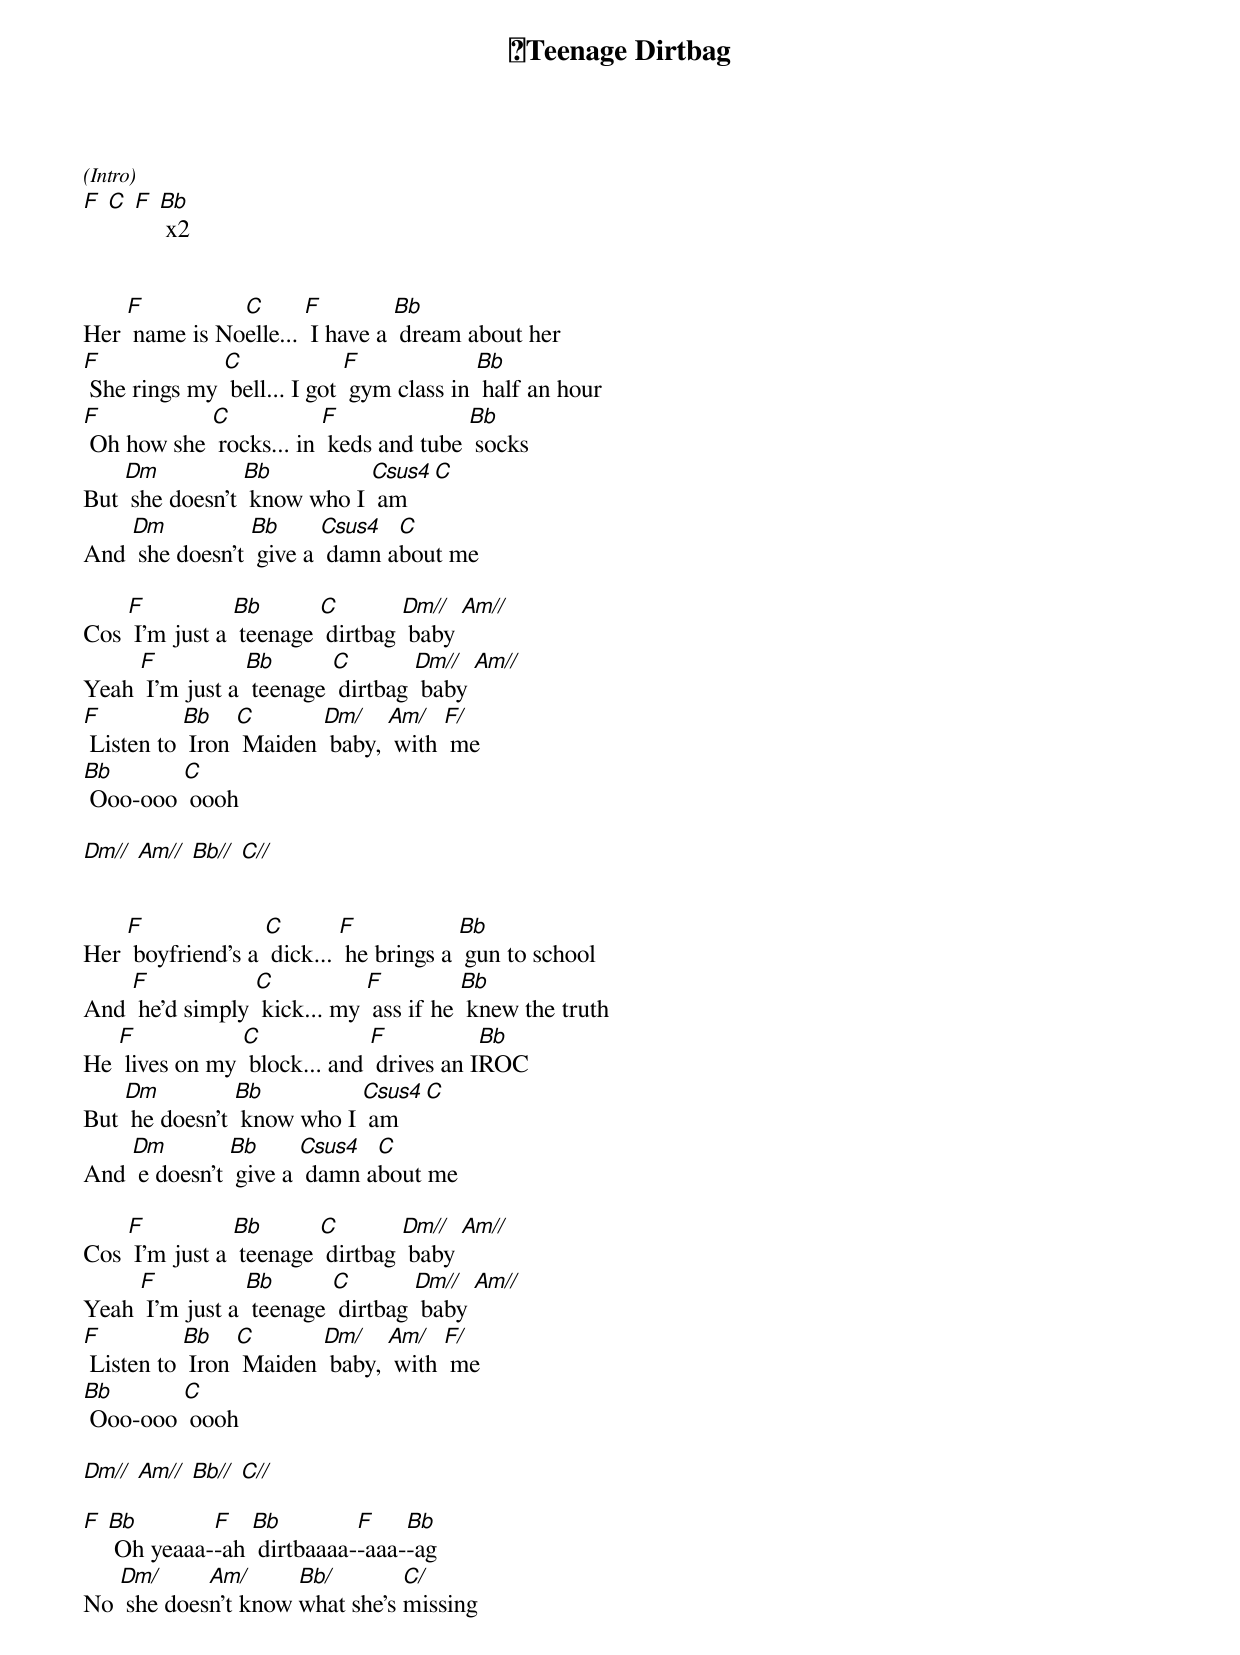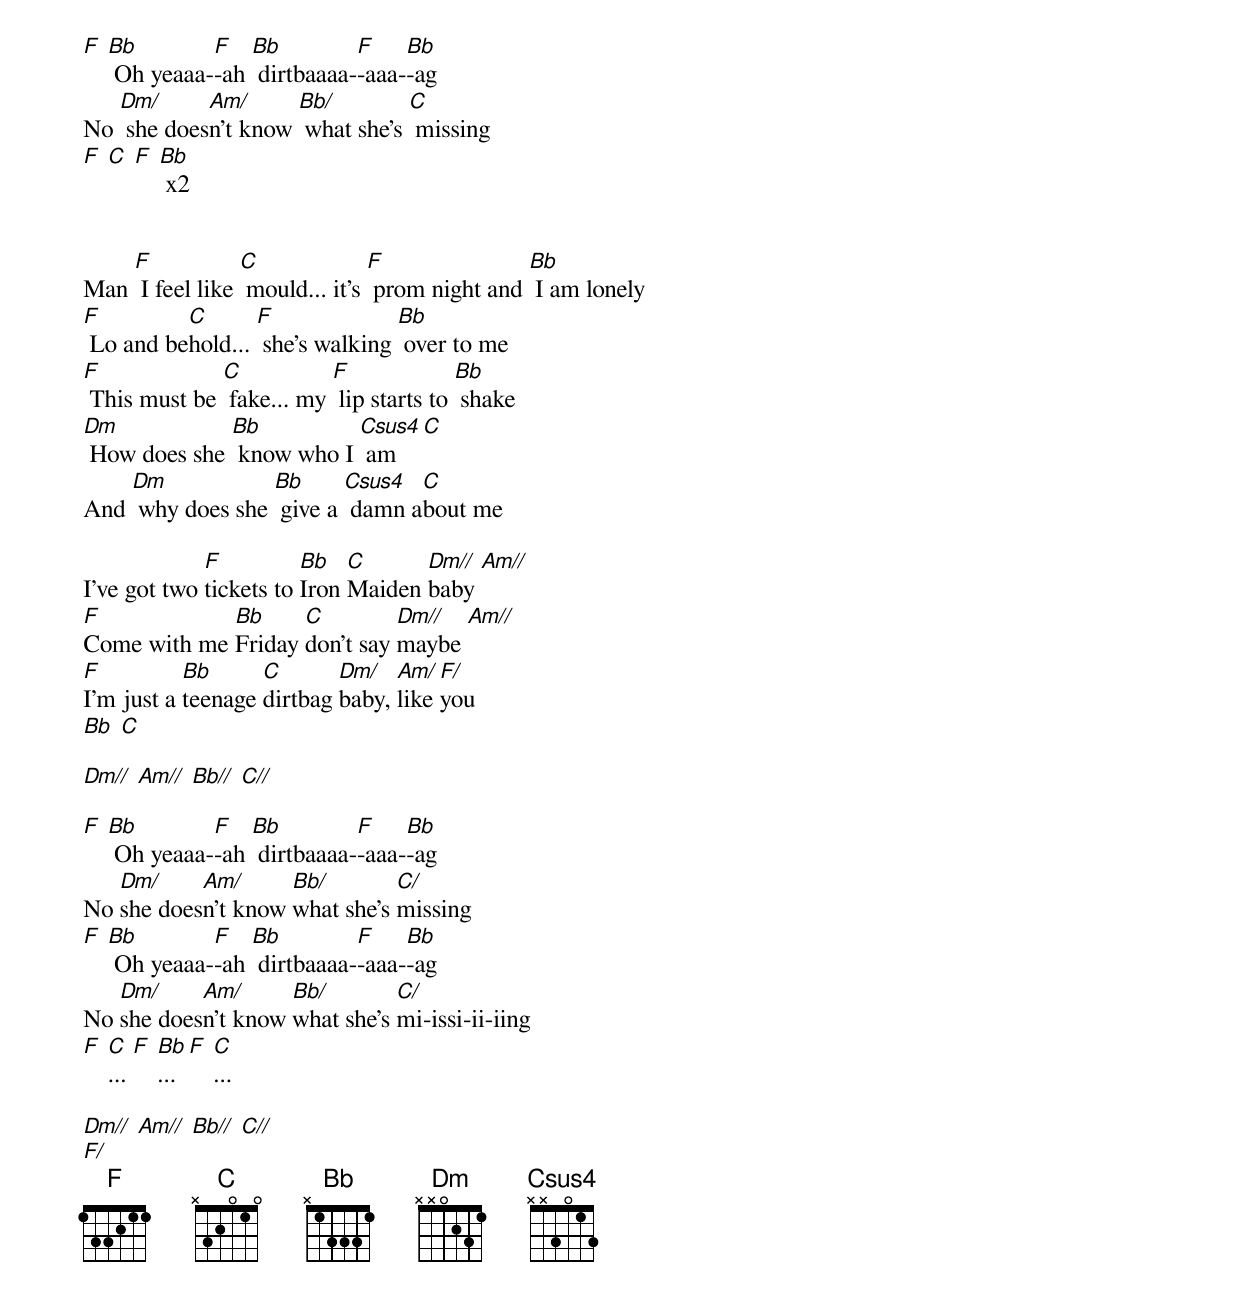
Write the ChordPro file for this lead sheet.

{t:🔥Teenage Dirtbag}
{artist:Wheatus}
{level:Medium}
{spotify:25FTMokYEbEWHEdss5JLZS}
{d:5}

<small><i>(Intro)</i></small>
[F] [C] [F] [Bb] x2


Her [F] name is No[C]elle... [F] I have a [Bb] dream about her
[F] She rings my [C] bell... I got [F] gym class in [Bb] half an hour
[F] Oh how she [C] rocks... in [F] keds and tube [Bb] socks
But [Dm] she doesn’t [Bb] know who I [Csus4] am [C]
And [Dm] she doesn’t [Bb] give a [Csus4] damn a[C]bout me

Cos [F] I’m just a [Bb] teenage [C] dirtbag [Dm//] baby [Am//]
Yeah [F] I’m just a [Bb] teenage [C] dirtbag [Dm//] baby [Am//]
[F] Listen to [Bb] Iron [C] Maiden [Dm/] baby, [Am/] with [F/] me
[Bb] Ooo-ooo [C] oooh

[Dm//] [Am//] [Bb//] [C//]


Her [F] boyfriend’s a [C] dick... [F] he brings a [Bb] gun to school
And [F] he’d simply [C] kick... my [F] ass if he [Bb] knew the truth
He [F] lives on my [C] block... and [F] drives an I[Bb]ROC
But [Dm] he doesn’t [Bb] know who I [Csus4] am [C]
And [Dm] e doesn’t [Bb] give a [Csus4] damn a[C]bout me

Cos [F] I’m just a [Bb] teenage [C] dirtbag [Dm//] baby [Am//]
Yeah [F] I’m just a [Bb] teenage [C] dirtbag [Dm//] baby [Am//]
[F] Listen to [Bb] Iron [C] Maiden [Dm/] baby, [Am/] with [F/] me
[Bb] Ooo-ooo [C] oooh

[Dm//] [Am//] [Bb//] [C//]

[F] [Bb] Oh yeaaa-[F]-ah [Bb] dirtbaaaa-[F]-aaa-[Bb]-ag
No [Dm/] she does[Am/]n’t know [Bb/]what she’s [C/]missing
[F] [Bb] Oh yeaaa-[F]-ah [Bb] dirtbaaaa-[F]-aaa-[Bb]-ag
No [Dm/] she does[Am/]n’t know [Bb/] what she’s [C] missing
[F] [C] [F] [Bb] x2


Man [F] I feel like [C] mould... it’s [F] prom night and [Bb] I am lonely
[F] Lo and be[C]hold... [F] she’s walking [Bb] over to me
[F] This must be [C] fake... my [F] lip starts to [Bb] shake
[Dm] How does she [Bb] know who I [Csus4] am [C]
And [Dm] why does she [Bb] give a [Csus4] damn a[C]bout me

I’ve got two [F]tickets to [Bb]Iron [C]Maiden [Dm//]baby [Am//]
[F]Come with me [Bb]Friday [C]don’t say [Dm//]maybe [Am//]
[F]I’m just a [Bb]teenage [C]dirtbag [Dm/]baby, [Am/]like [F/]you
[Bb] [C]

[Dm//] [Am//] [Bb//] [C//]

[F] [Bb] Oh yeaaa-[F]-ah [Bb] dirtbaaaa-[F]-aaa-[Bb]-ag
No [Dm/]she does[Am/]n’t know [Bb/]what she’s [C/]missing
[F] [Bb] Oh yeaaa-[F]-ah [Bb] dirtbaaaa-[F]-aaa-[Bb]-ag
No [Dm/]she does[Am/]n’t know [Bb/]what she’s [C/]mi-issi-ii-iing
[F] [C]... [F] [Bb]... [F] [C]...

[Dm//] [Am//] [Bb//] [C//]
[F/]
